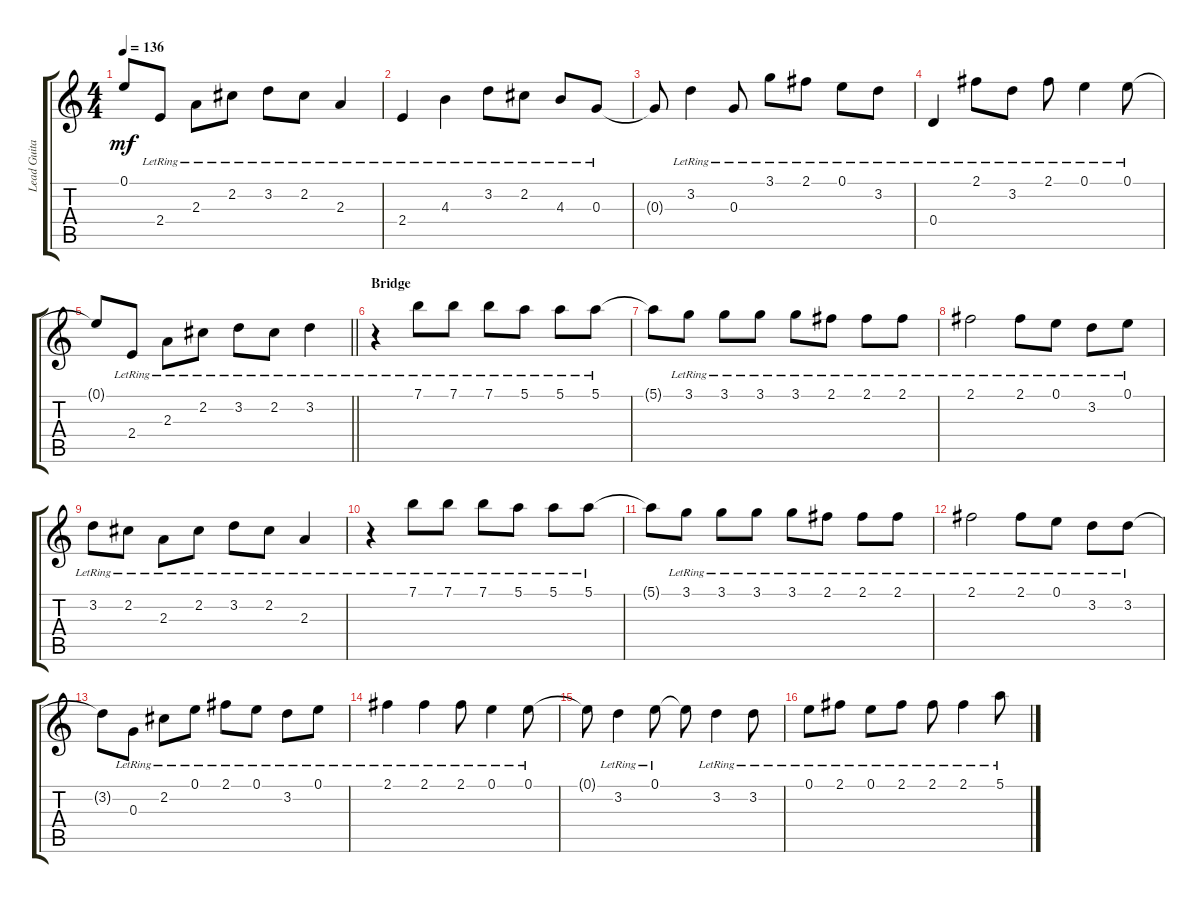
\track ("Lead Guitar I" "Lead Guita") {instrument electricguitarclean}
\staff {score tabs}
\tuning (E4 B3 G3 D3 A2 E2) {hide}
\ts (4 4)
\tempo 136
\clef g2
\ks c
0.1{t}.8{dy mf} 2.4{lr}.8 2.3{lr}.8 2.2{lr}.8 3.2{lr}.8 2.2{lr}.8 2.3{lr}.4 |
2.4{lr}.4 4.3{lr}.4 3.2{lr}.8 2.2{lr}.8 4.3{lr}.8 0.3{lr}.8 |
0.3{t}.8 3.2{lr}.4 0.3{lr}.8 3.1{lr}.8 2.1{lr}.8 0.1{lr}.8 3.2{lr}.8 |
0.4{lr}.4 2.1{lr}.8 3.2{lr}.8 2.1{lr}.8 0.1{lr}.4 0.1{lr}.8 |
\barLineRight lightlight
0.1{t}.8 2.4{lr}.8 2.3{lr}.8 2.2{lr}.8 3.2{lr}.8 2.2{lr}.8 3.2{lr}.4 |
\section ("" "Bridge")
r.4 7.1{lr}.8 7.1{lr}.8 7.1{lr}.8 5.1{lr}.8 5.1{lr}.8 5.1{lr}.8 |
5.1{t}.8 3.1{lr}.8 3.1{lr}.8 3.1{lr}.8 3.1{lr}.8 2.1{lr}.8 2.1{lr}.8 2.1{lr}.8 |
2.1{lr}.2 2.1{lr}.8 0.1{lr}.8 3.2{lr}.8 0.1{lr}.8 |
3.2{lr}.8 2.2{lr}.8 2.3{lr}.8 2.2{lr}.8 3.2{lr}.8 2.2{lr}.8 2.3{lr}.4 |
r.4 7.1{lr}.8 7.1{lr}.8 7.1{lr}.8 5.1{lr}.8 5.1{lr}.8 5.1{lr}.8 |
5.1{t}.8 3.1{lr}.8 3.1{lr}.8 3.1{lr}.8 3.1{lr}.8 2.1{lr}.8 2.1{lr}.8 2.1{lr}.8 |
2.1{lr}.2 2.1{lr}.8 0.1{lr}.8 3.2{lr}.8 3.2{lr}.8 |
3.2{t}.8 0.3{lr}.8 2.2{lr}.8 0.1{lr}.8 2.1{lr}.8 0.1{lr}.8 3.2{lr}.8 0.1{lr}.8 |
2.1{lr}.4 2.1{lr}.4 2.1{lr}.8 0.1{lr}.4 0.1{lr}.8 |
0.1{t}.8 3.2{lr}.4 0.1{lr}.8 0.1{t}.8 3.2{lr}.4 3.2{lr}.8 |
0.1{lr}.8 2.1{lr}.8 0.1{lr}.8 2.1{lr}.8 2.1{lr}.8 2.1{lr}.4 5.1{lr}.8
